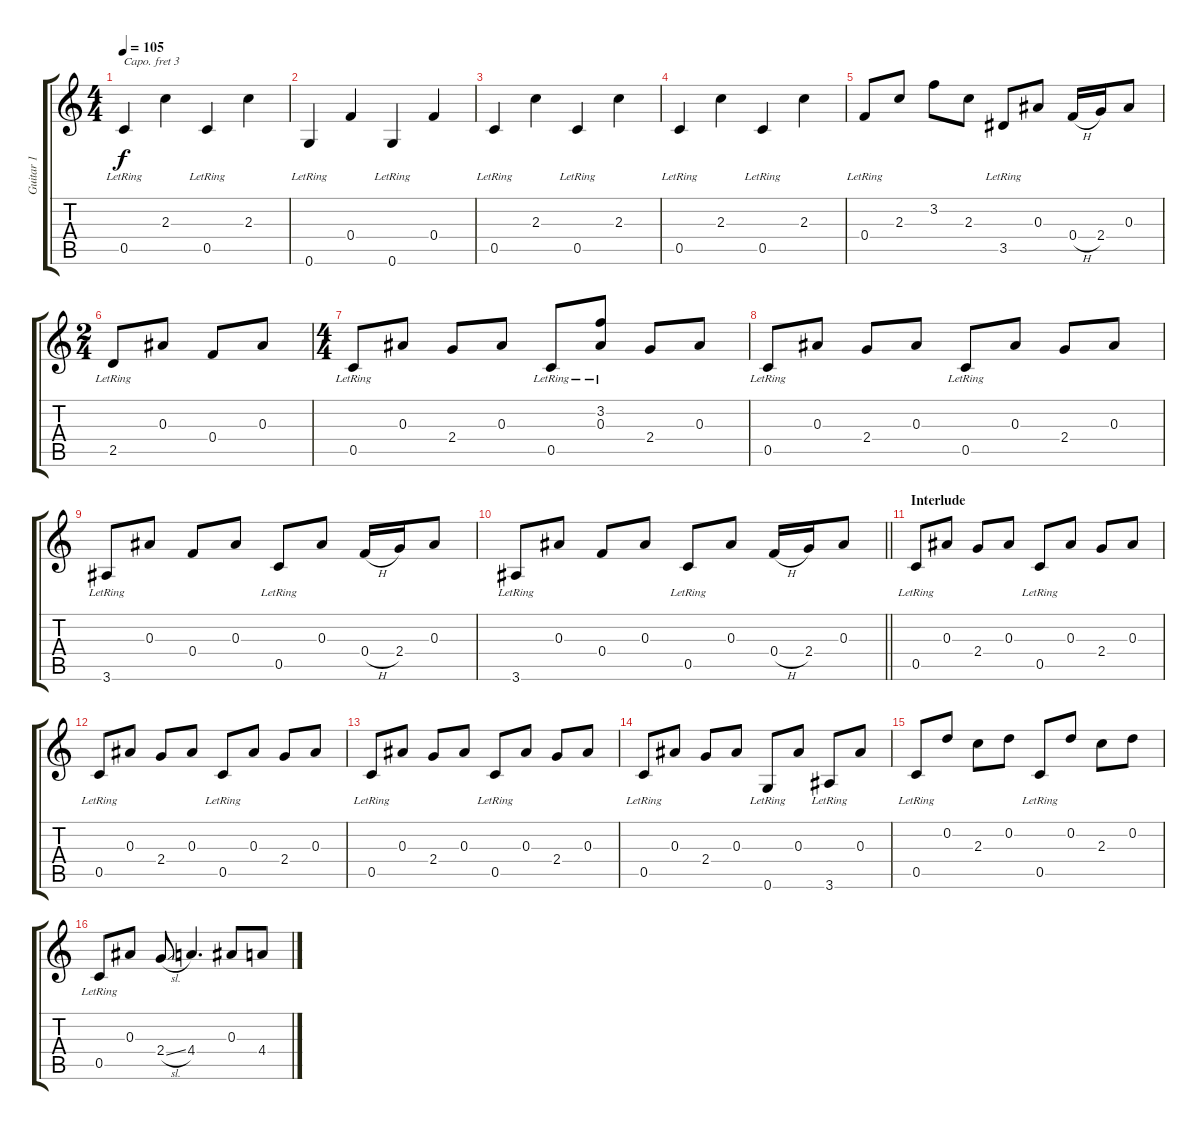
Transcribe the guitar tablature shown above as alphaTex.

\track ("Guitar 1" "Guitar 1") {instrument acousticguitarsteel}
\staff {score tabs}
\capo 3
\tuning (E4 B3 G3 D3 A2 E2) {hide}
\ts (4 4)
\tempo 105
\clef g2
\ks c
0.5{lr}.4{dy f} 2.3.4 0.5{lr}.4 2.3.4 |
0.6{lr}.4 0.4.4 0.6{lr}.4 0.4.4 |
0.5{lr}.4 2.3.4 0.5{lr}.4 2.3.4 |
0.5{lr}.4 2.3.4 0.5{lr}.4 2.3.4 |
0.4{lr}.8 2.3.8 3.2.8 2.3.8 3.5{lr}.8 0.3.8 0.4{h}.16 2.4.16 0.3.8 |
\ts (2 4)
2.5{lr}.8 0.3.8 0.4.8 0.3.8 |
\ts (4 4)
0.5{lr}.8 0.3.8 2.4.8 0.3.8 0.5{lr}.8 (3.2{lr} 0.3).8 2.4.8 0.3.8 |
0.5{lr}.8 0.3.8 2.4.8 0.3.8 0.5{lr}.8 0.3.8 2.4.8 0.3.8 |
3.6{lr}.8{volume 12} 0.3.8 0.4.8 0.3.8 0.5{lr}.8 0.3.8 0.4{h}.16 2.4.16 0.3.8 |
\barLineRight lightlight
3.6{lr}.8 0.3.8 0.4.8 0.3.8 0.5{lr}.8 0.3.8 0.4{h}.16 2.4.16 0.3.8 |
\section ("" "Interlude")
0.5{lr}.8 0.3.8 2.4.8 0.3.8 0.5{lr}.8 0.3.8 2.4.8 0.3.8 |
0.5{lr}.8 0.3.8 2.4.8 0.3.8 0.5{lr}.8 0.3.8 2.4.8 0.3.8 |
0.5{lr}.8 0.3.8 2.4.8 0.3.8 0.5{lr}.8 0.3.8 2.4.8 0.3.8 |
0.5{lr}.8 0.3.8 2.4.8 0.3.8 0.6{lr}.8 0.3.8 3.6{lr}.8 0.3.8 |
0.5{lr}.8 0.2.8 2.3.8 0.2.8 0.5{lr}.8 0.2.8 2.3.8 0.2.8 |
0.5{lr}.8 0.3.8 2.4{sl}.8 4.4.4{d} 0.3.8 4.4.8
